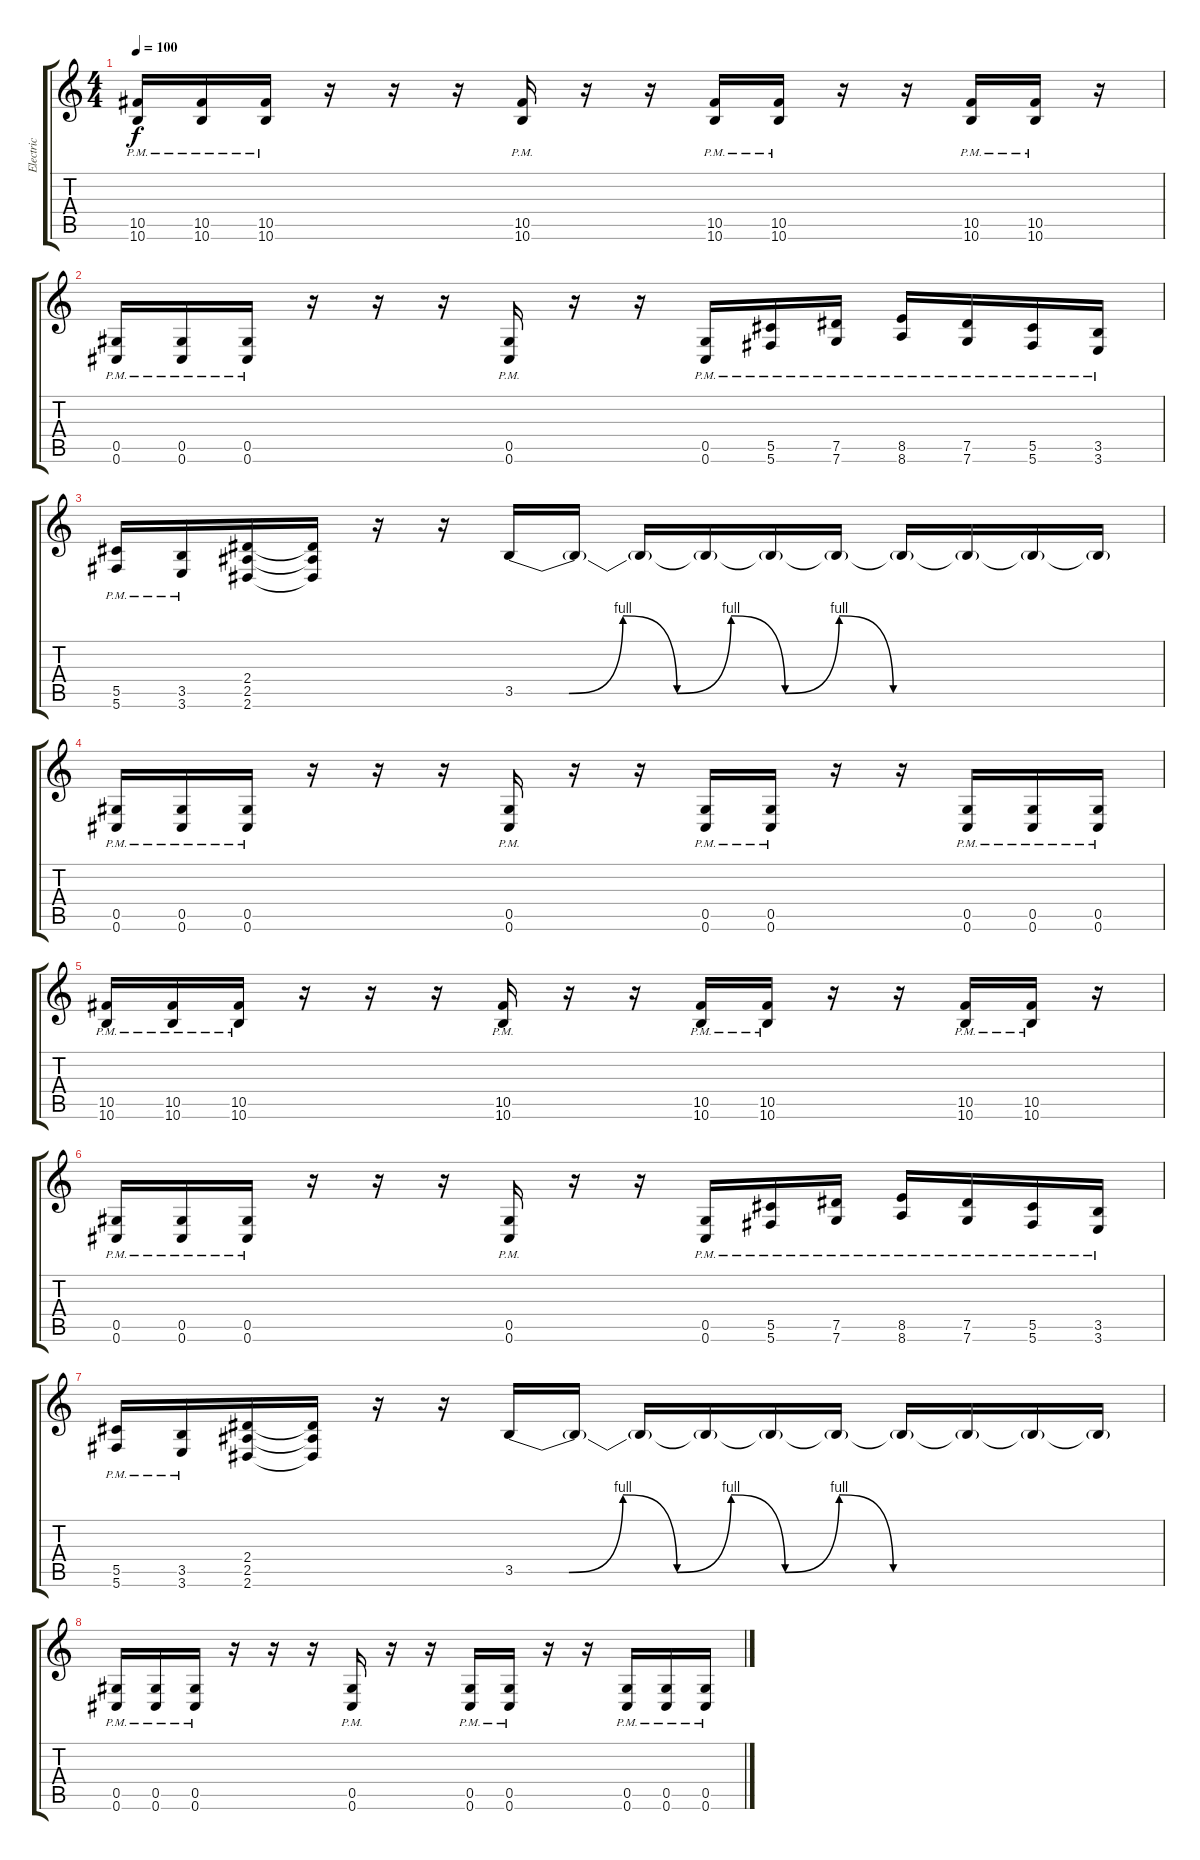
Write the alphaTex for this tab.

\track ("Electric" "Electric") {instrument distortionguitar}
\staff {score tabs}
\tuning (Eb4 Bb3 Gb3 Db3 Ab2 Db2) {hide}
\ts (4 4)
\tempo 100
\clef g2
\ks c
(10.5{pm} 10.6{pm}).16{dy f} (10.5{pm} 10.6{pm}).16 (10.5{pm} 10.6{pm}).16 r.16 r.16 r.16 (10.5{pm} 10.6{pm}).16 r.16 r.16 (10.5{pm} 10.6{pm}).16 (10.5{pm} 10.6{pm}).16 r.16 r.16 (10.5{pm} 10.6{pm}).16 (10.5{pm} 10.6{pm}).16 r.16 |
(0.5{pm} 0.6{pm}).16 (0.5{pm} 0.6{pm}).16 (0.5{pm} 0.6{pm}).16 r.16 r.16 r.16 (0.5{pm} 0.6{pm}).16 r.16 r.16 (0.5{pm} 0.6{pm}).16 (5.5{pm} 5.6{pm}).16 (7.5{pm} 7.6{pm}).16 (8.5{pm} 8.6{pm}).16 (7.5{pm} 7.6{pm}).16 (5.5{pm} 5.6{pm}).16 (3.5{pm} 3.6{pm}).16 |
(5.5{pm} 5.6{pm}).16 (3.5{pm} 3.6{pm}).16 (2.4 2.5 2.6).16 (2.4{t} 2.5{t} 2.6{t}).16 r.16 r.16 3.5{be (custom 0 0 5 0 10 4 15 0 20 4 25 0 30 4 35 0 60 0)}.16 3.5{t}.16 3.5{t}.16 3.5{t}.16 3.5{t}.16 3.5{t}.16 3.5{t}.16 3.5{t}.16 3.5{t}.16 3.5{t}.16 |
(0.5{pm} 0.6{pm}).16 (0.5{pm} 0.6{pm}).16 (0.5{pm} 0.6{pm}).16 r.16 r.16 r.16 (0.5{pm} 0.6{pm}).16 r.16 r.16 (0.5{pm} 0.6{pm}).16 (0.5{pm} 0.6{pm}).16 r.16 r.16 (0.5{pm} 0.6{pm}).16 (0.5{pm} 0.6{pm}).16 (0.5{pm} 0.6{pm}).16 |
(10.5{pm} 10.6{pm}).16 (10.5{pm} 10.6{pm}).16 (10.5{pm} 10.6{pm}).16 r.16 r.16 r.16 (10.5{pm} 10.6{pm}).16 r.16 r.16 (10.5{pm} 10.6{pm}).16 (10.5{pm} 10.6{pm}).16 r.16 r.16 (10.5{pm} 10.6{pm}).16 (10.5{pm} 10.6{pm}).16 r.16 |
(0.5{pm} 0.6{pm}).16 (0.5{pm} 0.6{pm}).16 (0.5{pm} 0.6{pm}).16 r.16 r.16 r.16 (0.5{pm} 0.6{pm}).16 r.16 r.16 (0.5{pm} 0.6{pm}).16 (5.5{pm} 5.6{pm}).16 (7.5{pm} 7.6{pm}).16 (8.5{pm} 8.6{pm}).16 (7.5{pm} 7.6{pm}).16 (5.5{pm} 5.6{pm}).16 (3.5{pm} 3.6{pm}).16 |
(5.5{pm} 5.6{pm}).16 (3.5{pm} 3.6{pm}).16 (2.4 2.5 2.6).16 (2.4{t} 2.5{t} 2.6{t}).16 r.16 r.16 3.5{be (custom 0 0 5 0 10 4 15 0 20 4 25 0 30 4 35 0 60 0)}.16 3.5{t}.16 3.5{t}.16 3.5{t}.16 3.5{t}.16 3.5{t}.16 3.5{t}.16 3.5{t}.16 3.5{t}.16 3.5{t}.16 |
(0.5{pm} 0.6{pm}).16 (0.5{pm} 0.6{pm}).16 (0.5{pm} 0.6{pm}).16 r.16 r.16 r.16 (0.5{pm} 0.6{pm}).16 r.16 r.16 (0.5{pm} 0.6{pm}).16 (0.5{pm} 0.6{pm}).16 r.16 r.16 (0.5{pm} 0.6{pm}).16 (0.5{pm} 0.6{pm}).16 (0.5{pm} 0.6{pm}).16
